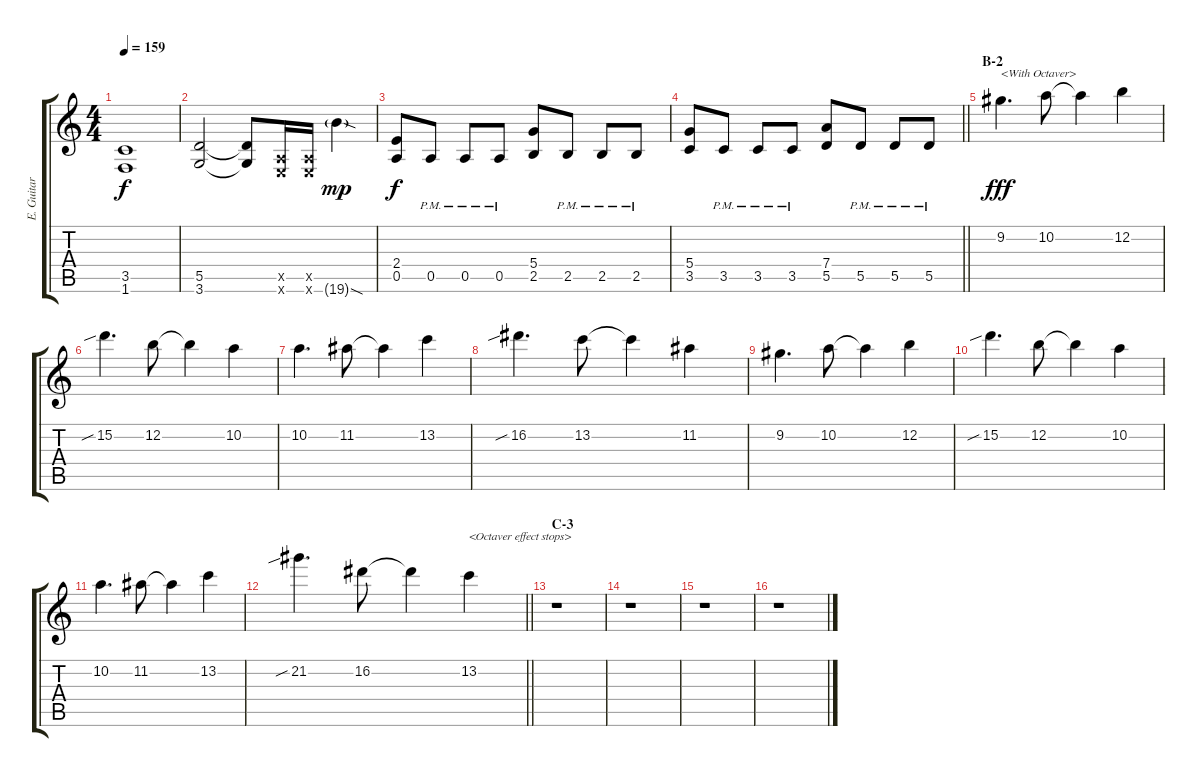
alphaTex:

\track ("E. Guitar II" "E. Guitar ") {instrument overdrivenguitar}
\staff {score tabs}
\tuning (E4 B3 G3 D3 A2 E2) {hide}
\ts (4 4)
\tempo 159
\clef g2
\ks c
(3.5 1.6).1{dy f} |
(5.5 3.6).2 (5.5{t} 3.6{t}).8 (0.5{x} 0.6{x}).16 (0.5{x} 0.6{x}).16 19.6{sod g}.4{dy mp} |
(2.4 0.5).8{dy f} 0.5{pm}.8 0.5{pm}.8 0.5{pm}.8 (5.4 2.5).8 2.5{pm}.8 2.5{pm}.8 2.5{pm}.8 |
\barLineRight lightlight
(5.4 3.5).8 3.5{pm}.8 3.5{pm}.8 3.5{pm}.8 (7.4 5.5).8 5.5{pm}.8 5.5{pm}.8 5.5{pm}.8 |
\section ("" "B-2")
9.2.4{d txt "<With Octaver>" dy fff} 10.2.8 10.2{t}.4 12.2.4 |
15.2{sib}.4{d} 12.2.8 12.2{t}.4 10.2.4 |
10.2.4{d} 11.2.8 11.2{t}.4 13.2.4 |
16.2{sib}.4{d} 13.2.8 13.2{t}.4 11.2.4 |
9.2.4{d} 10.2.8 10.2{t}.4 12.2.4 |
15.2{sib}.4{d} 12.2.8 12.2{t}.4 10.2.4 |
10.2.4{d} 11.2.8 11.2{t}.4 13.2.4 |
\barLineRight lightlight
21.2{sib}.4{d} 16.2.8 16.2{t}.4 13.2.4{txt "<Octaver effect stops>"} |
\section ("" "C-3")
r.1 |
r.1 |
r.1 |
r.1
